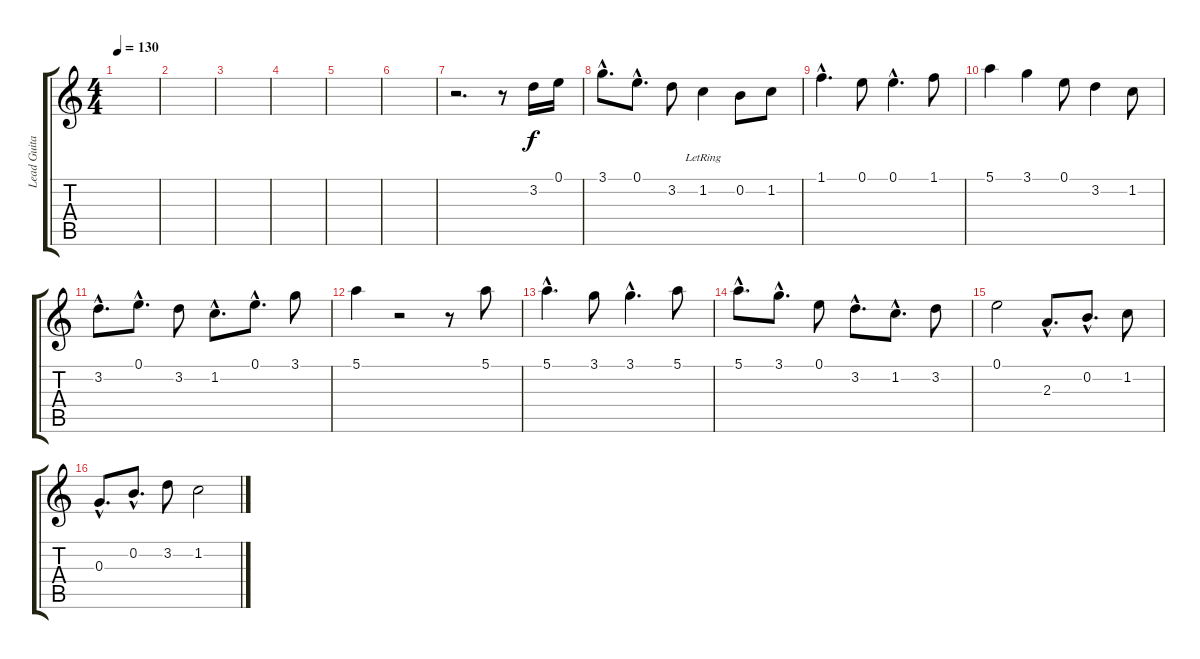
\track ("Lead Guitar" "Lead Guita") {instrument electricguitarjazz}
\staff {score tabs}
\tuning (E4 B3 G3 D3 A2 E2) {hide}
\ts (4 4)
\tempo 130
\clef g2
\ks c
|
|
|
|
|
|
r.2{d} r.8 3.2.16 0.1.16 |
3.1{hac}.8{d} 0.1{hac}.8{d} 3.2.8 1.2{lr}.4 0.2.8 1.2.8 |
1.1{hac}.4{d} 0.1.8 0.1{hac}.4{d} 1.1.8 |
5.1.4 3.1.4 0.1.8 3.2.4 1.2.8 |
3.2{hac}.8{d} 0.1{hac}.8{d} 3.2.8 1.2{hac}.8{d} 0.1{hac}.8{d} 3.1.8 |
5.1.4 r.2 r.8 5.1.8 |
5.1{hac}.4{d} 3.1.8 3.1{hac}.4{d} 5.1.8 |
5.1{hac}.8{d} 3.1{hac}.8{d} 0.1.8 3.2{hac}.8{d} 1.2{hac}.8{d} 3.2.8 |
0.1.2 2.3{hac}.8{d} 0.2{hac}.8{d} 1.2.8 |
0.3{hac}.8{d} 0.2{hac}.8{d} 3.2.8 1.2.2
